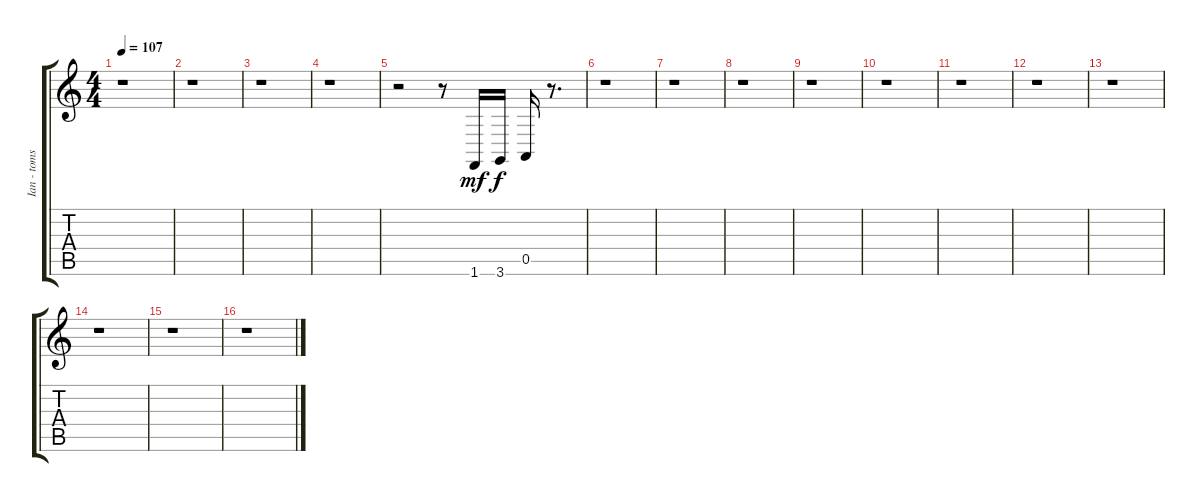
\track ("Ian - toms" "Ian - toms") {instrument acousticgrandpiano}
\staff {score tabs}
\tuning (E4 B3 G3 D3 A2 E2) {hide}
\ts (4 4)
\tempo 107
\clef g2
\ks c
r.1{dy mf instrument acousticgrandpiano} |
r.1 |
r.1 |
r.1 |
r.2 r.8 1.6.16 3.6.16{dy f} 0.5.16 r.8{d} |
r.1 |
r.1 |
r.1 |
r.1 |
r.1 |
r.1 |
r.1 |
r.1 |
r.1 |
r.1 |
r.1
